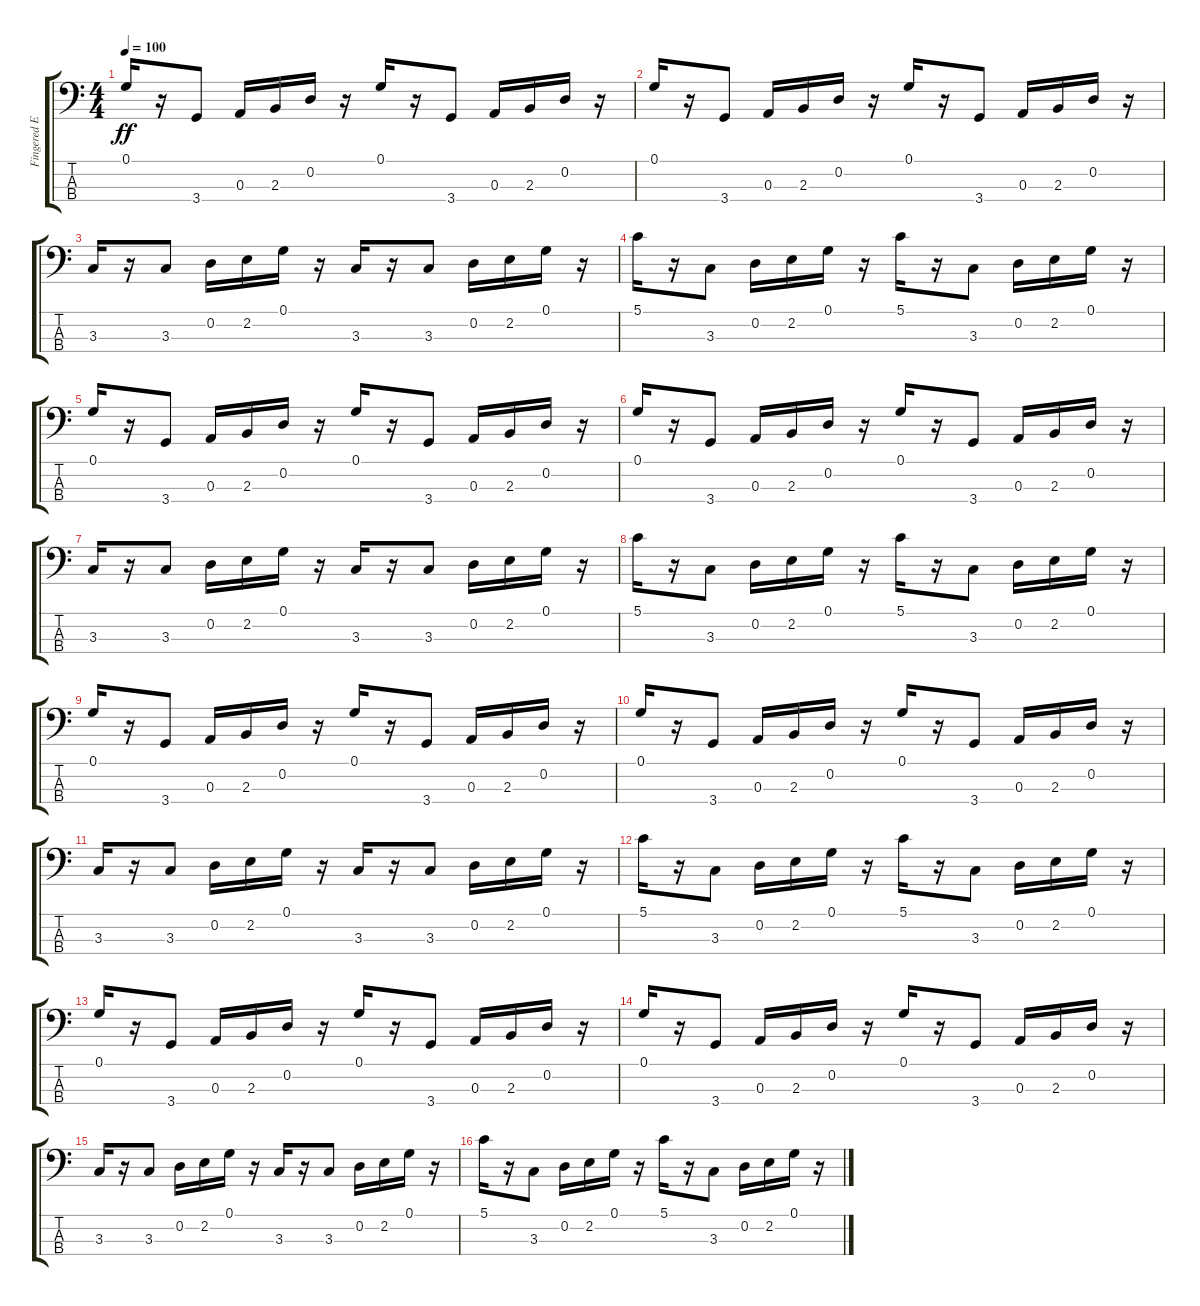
\track ("Fingered E Bass " "Fingered E") {instrument electricbassfinger}
\staff {score tabs}
\tuning (G2 D2 A1 E1) {hide}
\ts (4 4)
\tempo 100
\clef f4
\ks c
0.1.16{dy ff} r.16 3.4.8 0.3.16 2.3.16 0.2.16 r.16 0.1.16 r.16 3.4.8 0.3.16 2.3.16 0.2.16 r.16 |
0.1.16 r.16 3.4.8 0.3.16 2.3.16 0.2.16 r.16 0.1.16 r.16 3.4.8 0.3.16 2.3.16 0.2.16 r.16 |
3.3.16 r.16 3.3.8 0.2.16 2.2.16 0.1.16 r.16 3.3.16 r.16 3.3.8 0.2.16 2.2.16 0.1.16 r.16 |
5.1.16 r.16 3.3.8 0.2.16 2.2.16 0.1.16 r.16 5.1.16 r.16 3.3.8 0.2.16 2.2.16 0.1.16 r.16 |
0.1.16 r.16 3.4.8 0.3.16 2.3.16 0.2.16 r.16 0.1.16 r.16 3.4.8 0.3.16 2.3.16 0.2.16 r.16 |
0.1.16 r.16 3.4.8 0.3.16 2.3.16 0.2.16 r.16 0.1.16 r.16 3.4.8 0.3.16 2.3.16 0.2.16 r.16 |
3.3.16 r.16 3.3.8 0.2.16 2.2.16 0.1.16 r.16 3.3.16 r.16 3.3.8 0.2.16 2.2.16 0.1.16 r.16 |
5.1.16 r.16 3.3.8 0.2.16 2.2.16 0.1.16 r.16 5.1.16 r.16 3.3.8 0.2.16 2.2.16 0.1.16 r.16 |
0.1.16 r.16 3.4.8 0.3.16 2.3.16 0.2.16 r.16 0.1.16 r.16 3.4.8 0.3.16 2.3.16 0.2.16 r.16 |
0.1.16 r.16 3.4.8 0.3.16 2.3.16 0.2.16 r.16 0.1.16 r.16 3.4.8 0.3.16 2.3.16 0.2.16 r.16 |
3.3.16 r.16 3.3.8 0.2.16 2.2.16 0.1.16 r.16 3.3.16 r.16 3.3.8 0.2.16 2.2.16 0.1.16 r.16 |
5.1.16 r.16 3.3.8 0.2.16 2.2.16 0.1.16 r.16 5.1.16 r.16 3.3.8 0.2.16 2.2.16 0.1.16 r.16 |
0.1.16 r.16 3.4.8 0.3.16 2.3.16 0.2.16 r.16 0.1.16 r.16 3.4.8 0.3.16 2.3.16 0.2.16 r.16 |
0.1.16 r.16 3.4.8 0.3.16 2.3.16 0.2.16 r.16 0.1.16 r.16 3.4.8 0.3.16 2.3.16 0.2.16 r.16 |
3.3.16 r.16 3.3.8 0.2.16 2.2.16 0.1.16 r.16 3.3.16 r.16 3.3.8 0.2.16 2.2.16 0.1.16 r.16 |
5.1.16 r.16 3.3.8 0.2.16 2.2.16 0.1.16 r.16 5.1.16 r.16 3.3.8 0.2.16 2.2.16 0.1.16 r.16
